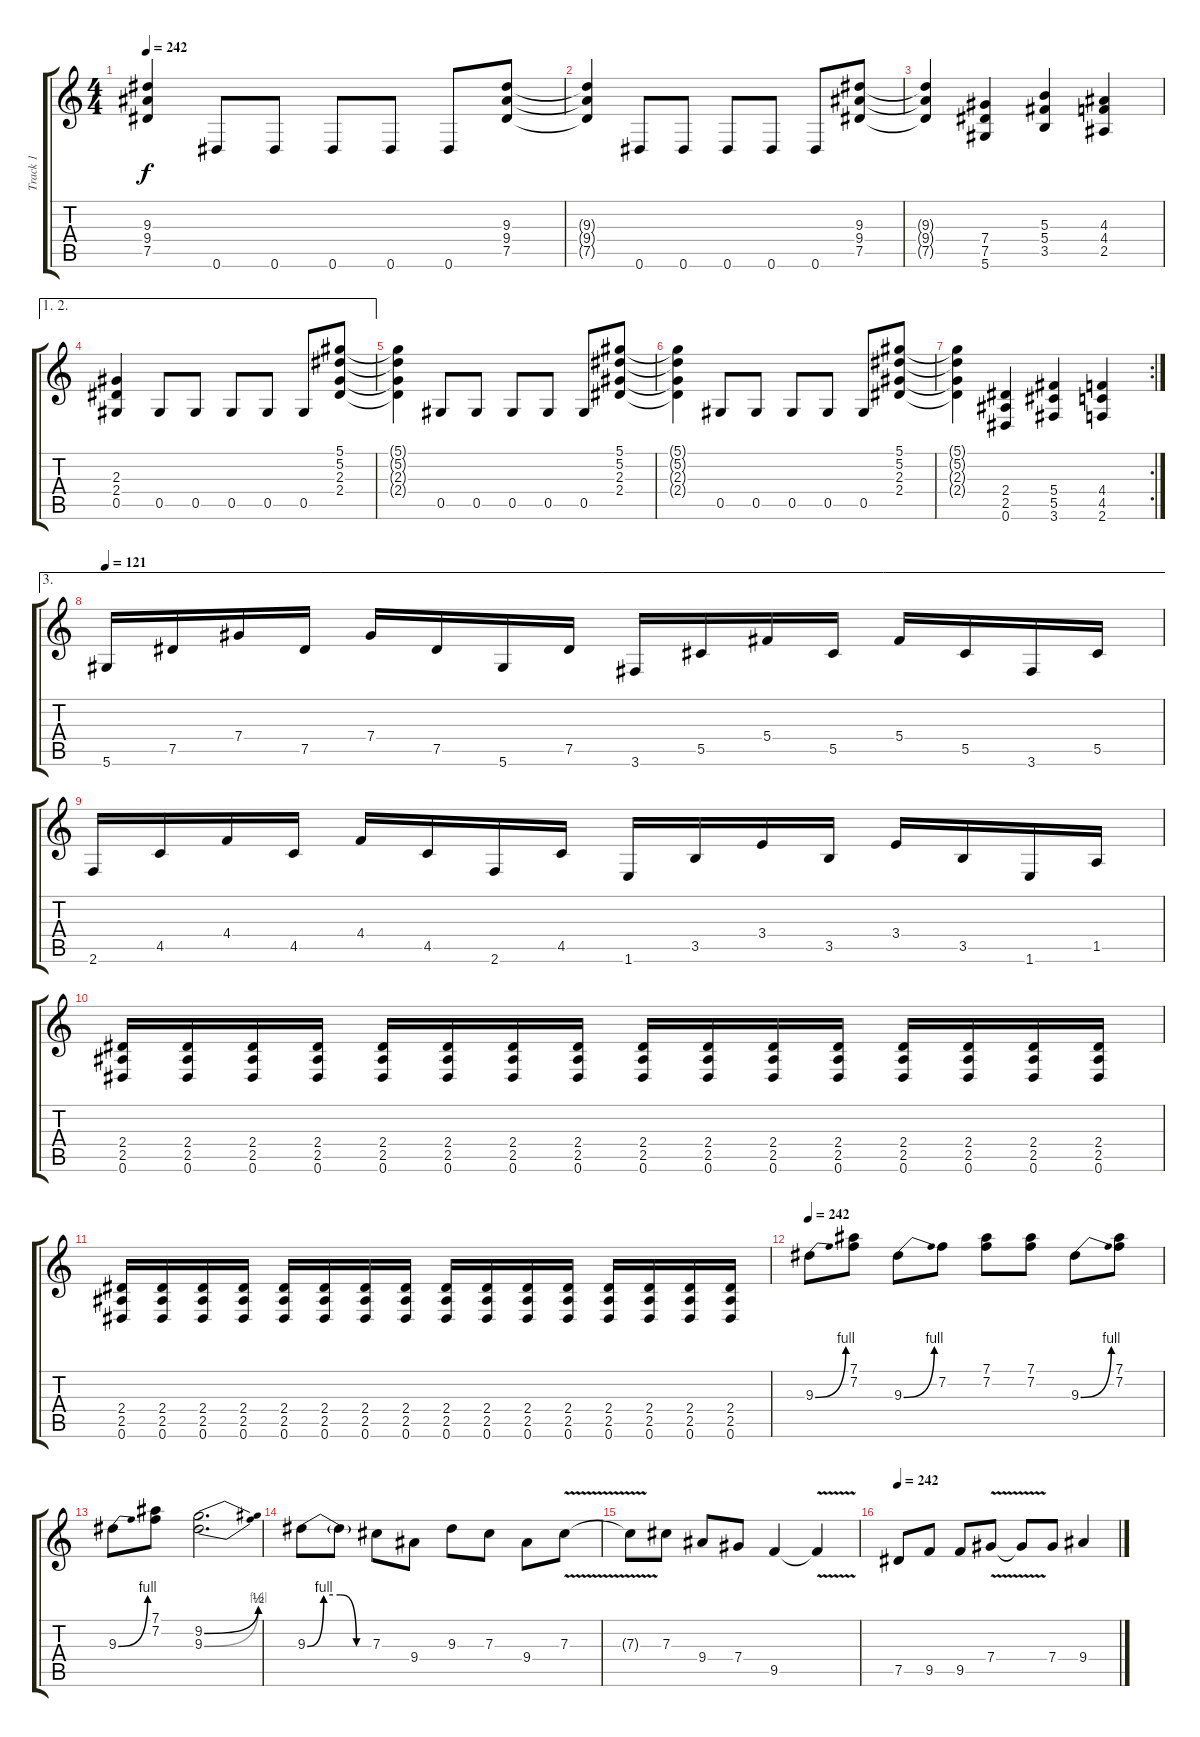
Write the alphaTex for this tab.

\track ("Track 1" "Track 1") {instrument overdrivenguitar}
\staff {score tabs}
\tuning (Eb4 Bb3 Gb3 Db3 Ab2 Eb2) {hide}
\ts (4 4)
\tempo 242
\clef g2
\ks c
(9.3{t} 9.4{t} 7.5{t}).4{dy f} 0.6.8 0.6.8 0.6.8 0.6.8 0.6.8 (9.3 9.4 7.5).8 |
(9.3{t} 9.4{t} 7.5{t}).4 0.6.8 0.6.8 0.6.8 0.6.8 0.6.8 (9.3 9.4 7.5).8 |
(9.3{t} 9.4{t} 7.5{t}).4 (7.4 7.5 5.6).4 (5.3 5.4 3.5).4 (4.3 4.4 2.5).4 |
\ae (1 2)
(2.3 2.4 0.5).4 0.5.8 0.5.8 0.5.8 0.5.8 0.5.8 (5.1 5.2 2.3 2.4).8 |
(5.1{t} 5.2{t} 2.3{t} 2.4{t}).4 0.5.8 0.5.8 0.5.8 0.5.8 0.5.8 (5.1 5.2 2.3 2.4).8 |
(5.1{t} 5.2{t} 2.3{t} 2.4{t}).4 0.5.8 0.5.8 0.5.8 0.5.8 0.5.8 (5.1 5.2 2.3 2.4).8 |
\rc 2
(5.1{t} 5.2{t} 2.3{t} 2.4{t}).4 (2.4 2.5 0.6).4 (5.4 5.5 3.6).4 (4.4 4.5 2.6).4 |
\ae 3
\tempo 121
5.6.16 7.5.16 7.4.16 7.5.16 7.4.16 7.5.16 5.6.16 7.5.16 3.6.16 5.5.16 5.4.16 5.5.16 5.4.16 5.5.16 3.6.16 5.5.16 |
2.6.16 4.5.16 4.4.16 4.5.16 4.4.16 4.5.16 2.6.16 4.5.16 1.6.16 3.5.16 3.4.16 3.5.16 3.4.16 3.5.16 1.6.16 1.5.16 |
(2.4 2.5 0.6).16 (2.4 2.5 0.6).16 (2.4 2.5 0.6).16 (2.4 2.5 0.6).16 (2.4 2.5 0.6).16 (2.4 2.5 0.6).16 (2.4 2.5 0.6).16 (2.4 2.5 0.6).16 (2.4 2.5 0.6).16 (2.4 2.5 0.6).16 (2.4 2.5 0.6).16 (2.4 2.5 0.6).16 (2.4 2.5 0.6).16 (2.4 2.5 0.6).16 (2.4 2.5 0.6).16 (2.4 2.5 0.6).16 |
(2.4 2.5 0.6).16 (2.4 2.5 0.6).16 (2.4 2.5 0.6).16 (2.4 2.5 0.6).16 (2.4 2.5 0.6).16 (2.4 2.5 0.6).16 (2.4 2.5 0.6).16 (2.4 2.5 0.6).16 (2.4 2.5 0.6).16 (2.4 2.5 0.6).16 (2.4 2.5 0.6).16 (2.4 2.5 0.6).16 (2.4 2.5 0.6).16 (2.4 2.5 0.6).16 (2.4 2.5 0.6).16 (2.4 2.5 0.6).16 |
\tempo 242
9.3{be (bend 0 0 60 4)}.8 (7.1 7.2).8 9.3{be (bend 0 0 60 4)}.8 7.2.8 (7.1 7.2).8 (7.1 7.2).8 9.3{be (bend 0 0 60 4)}.8 (7.1 7.2).8 |
9.3{be (bend 0 0 60 4)}.8 (7.1 7.2).8 (9.2{be (bend 0 0 60 2)} 9.3{be (bend 0 0 60 4)}).2{d} |
9.3{be (custom 0 0 15 4 30 4 45 0 60 0)}.8 9.3{t}.8 7.3.8 9.4.8 9.3.8 7.3.8 9.4.8 7.3{v}.8 |
7.3{t}.8 7.3.8 9.4.8 7.4.8 9.5.4 9.5{v t}.4 |
\tempo 242
7.5.8 9.5.8 9.5.8 7.4{v}.8 7.4{t}.8 7.4.8 9.4.4
